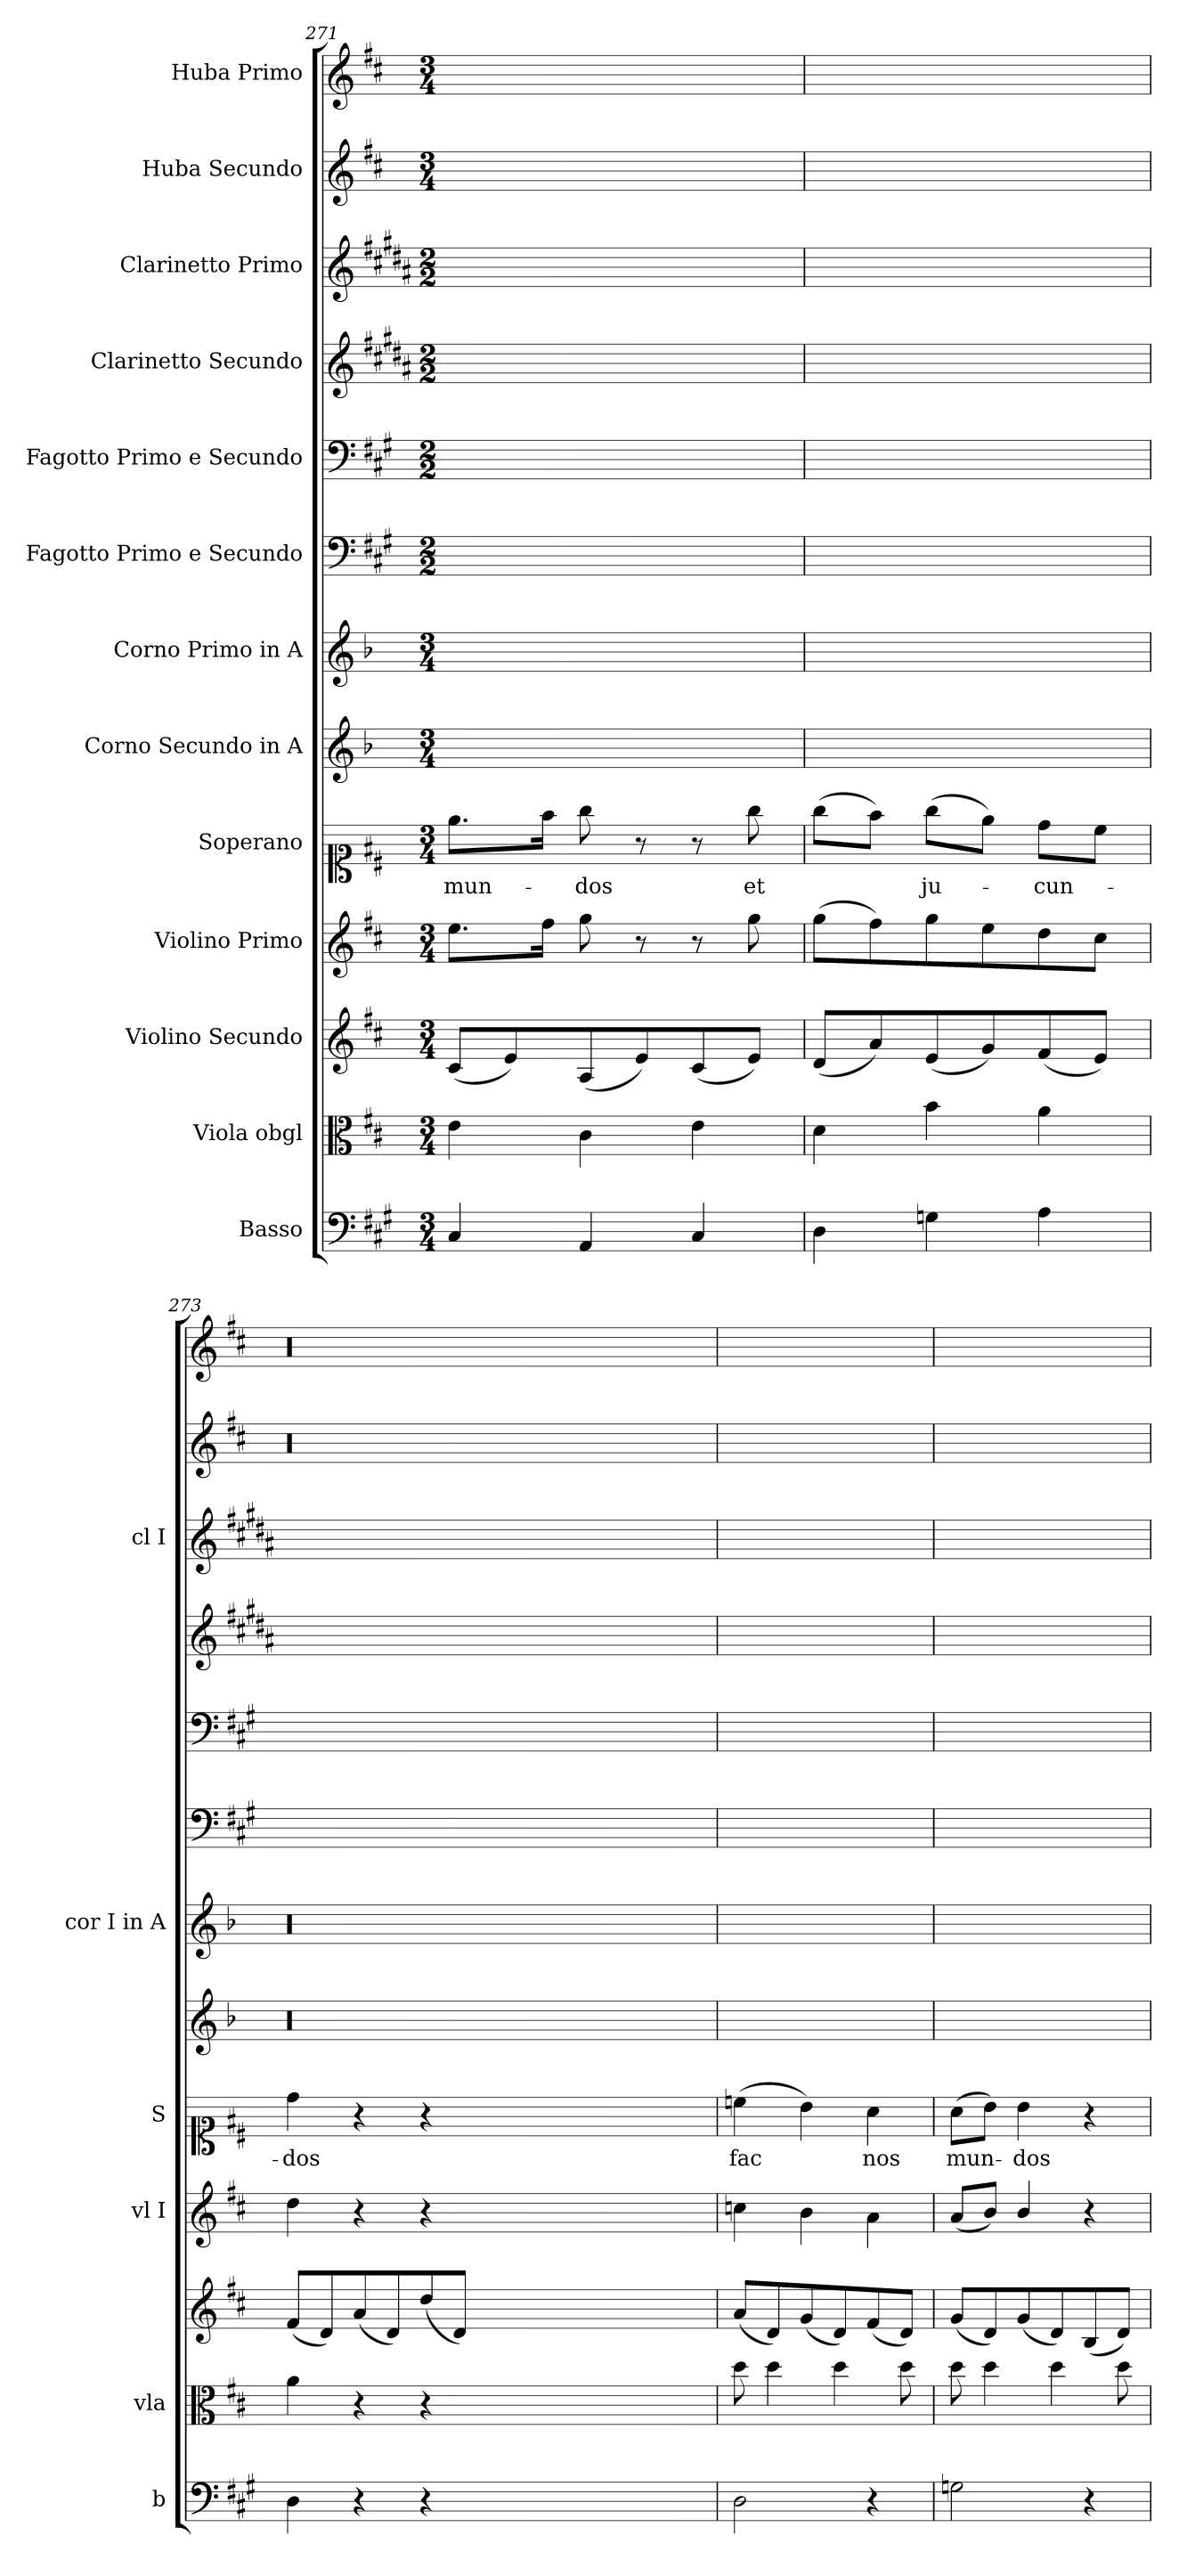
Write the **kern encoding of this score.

**kern	**kern	**kern	**kern	**kern	**text	**kern	**kern	**kern	**kern	**kern	**kern	**kern	**kern
*part13	*part12	*part11	*part10	*part9	*part9	*part8	*part7	*part6	*part5	*part4	*part3	*part2	*part1
*staff13	*staff12	*staff11	*staff10	*staff9	*staff9	*staff8	*staff7	*staff6	*staff5	*staff4	*staff3	*staff2	*staff1
*I"Basso	*I"Viola obgl	*I"Violino Secundo	*I"Violino Primo	*I"Soperano	*	*I"Corno Secundo in A	*I"Corno Primo in A	*I"Fagotto Primo e Secundo	*I"Fagotto Primo e Secundo	*I"Clarinetto Secundo	*I"Clarinetto Primo	*I"Huba Secundo	*I"Huba Primo
*I'b	*I'vla	*	*I'vl I	*I'S	*	*	*I'cor I in A	*	*	*	*I'cl I	*	*
*clefF4	*clefC3	*clefG2	*clefG2	*clefC1	*	*clefG2	*clefG2	*clefF4	*clefF4	*clefG2	*clefG2	*clefG2	*clefG2
*	*	*	*	*	*	*ITrd2c3	*ITrd2c3	*	*	*ITrd1c2	*ITrd1c2	*	*
*k[f#c#g#]	*k[f#c#]	*k[f#c#]	*k[f#c#]	*k[f#c#]	*	*k[f#c#]	*k[f#c#]	*k[f#c#g#]	*k[f#c#g#]	*k[f#c#g#]	*k[f#c#g#]	*k[f#c#]	*k[f#c#]
*M3/4	*M3/4	*M3/4	*M3/4	*M3/4	*	*M3/4	*M3/4	*M2/2	*M2/2	*M2/2	*M2/2	*M3/4	*M3/4
=271	=271	=271	=271	=271	=271	=271	=271	=271	=271	=271	=271	=271	=271
4C#/	4e\	(8c#/L	8.ee\L	8.ee\L	mun-	2.ryy	2.ryy	4C#/yy	4C#/yy	2.ryy	2.ryy	2.ryy	2.ryy
.	.	8e/)	.	.	.	.	.	.	.	.	.	.	.
.	.	.	16ff#\Jk	16ff#\Jk	.	.	.	.	.	.	.	.	.
4AA/	4c#\	(8A/	8gg\	8gg\	-dos	.	.	4AA/yy	4AA/yy	.	.	.	.
.	.	8e/)	8r	8r	.	.	.	.	.	.	.	.	.
4C#/	4e\	(8c#/	8r	8r	.	.	.	4C#/yy	4C#/yy	.	.	.	.
.	.	8e/J)	8gg\	8gg\	et	.	.	.	.	.	.	.	.
=272	=272	=272	=272	=272	=272	=272	=272	=272	=272	=272	=272	=272	=272
4D\	4d\	(8d/L	(8gg\L	(8gg\L	.	2.ryy	2.ryy	4D\yy	4D\yy	2.ryy	2.ryy	2.ryy	2.ryy
.	.	8a/)	8ff#\)	8ff#\J)	.	.	.	.	.	.	.	.	.
4G\	4b\	(8e/	8gg\	(8gg\L	ju-	.	.	4Gn\yy	4Gn\yy	.	.	.	.
.	.	8g/)	8ee\	8ee\J)	.	.	.	.	.	.	.	.	.
4A\	4a\	(8f#/	8dd\	8dd\L	-cun-	.	.	4A\yy	4A\yy	.	.	.	.
.	.	8e/J)	8cc#\J	8cc#\J	.	.	.	.	.	.	.	.	.
=273	=273	=273	=273	=273	=273	=273	=273	=273	=273	=273	=273	=273	=273
!	!	!	!	!	!	!LO:N:vis=00	!LO:N:vis=00	!	!	!	!	!LO:N:vis=00	!LO:N:vis=00
4D\	4a\	(8f#/L	4dd\	4dd\	-dos	0.r	0.r	4D\yy	4D\yy	2.ryy	2.ryy	0.r	0.r
.	.	8d/)	.	.	.	.	.	.	.	.	.	.	.
4r	4r	(8a/	4r	4r	.	.	.	4ryy	4ryy	.	.	.	.
.	.	8d/)	.	.	.	.	.	.	.	.	.	.	.
4r	4r	(8dd/	4r	4r	.	.	.	4ryy	4ryy	.	.	.	.
.	.	8d/J)	.	.	.	.	.	.	.	.	.	.	.
0ryy	0ryy	0ryy	0ryy	0ryy	.	.	.	0ryy	0ryy	0ryy	0ryy	.	.
4ryy	4ryy	4ryy	4ryy	4ryy	.	.	.	4ryy	4ryy	4ryy	4ryy	.	.
=274	=274	=274	=274	=274	=274	=274	=274	=274	=274	=274	=274	=274	=274
2D\	8dd\	(8a/L	4ccn\	(4ccn\	fac	2.ryy	2.ryy	2D\yy	2D\yy	2.ryy	2.ryy	2.ryy	2.ryy
.	4dd\	8d/)	.	.	.	.	.	.	.	.	.	.	.
.	.	(8g/	4b\	4b\)	.	.	.	.	.	.	.	.	.
.	4dd\	8d/)	.	.	.	.	.	.	.	.	.	.	.
4r	.	(8f#/	4a\	4a\	nos	.	.	4ryy	4ryy	.	.	.	.
.	8dd\	8d/J)	.	.	.	.	.	.	.	.	.	.	.
=275	=275	=275	=275	=275	=275	=275	=275	=275	=275	=275	=275	=275	=275
2G\	8dd\	(8g/L	(8a/L	(8a\L	mun-	2.ryy	2.ryy	2Gn\yy	2Gn\yy	2.ryy	2.ryy	2.ryy	2.ryy
.	4dd\	8d/)	8b/J)	8b\J)	.	.	.	.	.	.	.	.	.
.	.	(8g/	4b/	4b\	-dos	.	.	.	.	.	.	.	.
.	4dd\	8d/)	.	.	.	.	.	.	.	.	.	.	.
4r	.	(8B/	4r	4r	.	.	.	4ryy	4ryy	.	.	.	.
.	8dd\	8d/J)	.	.	.	.	.	.	.	.	.	.	.
=	=	=	=	=	=	=	=	=	=	=	=	=	=
*-	*-	*-	*-	*-	*-	*-	*-	*-	*-	*-	*-	*-	*-
